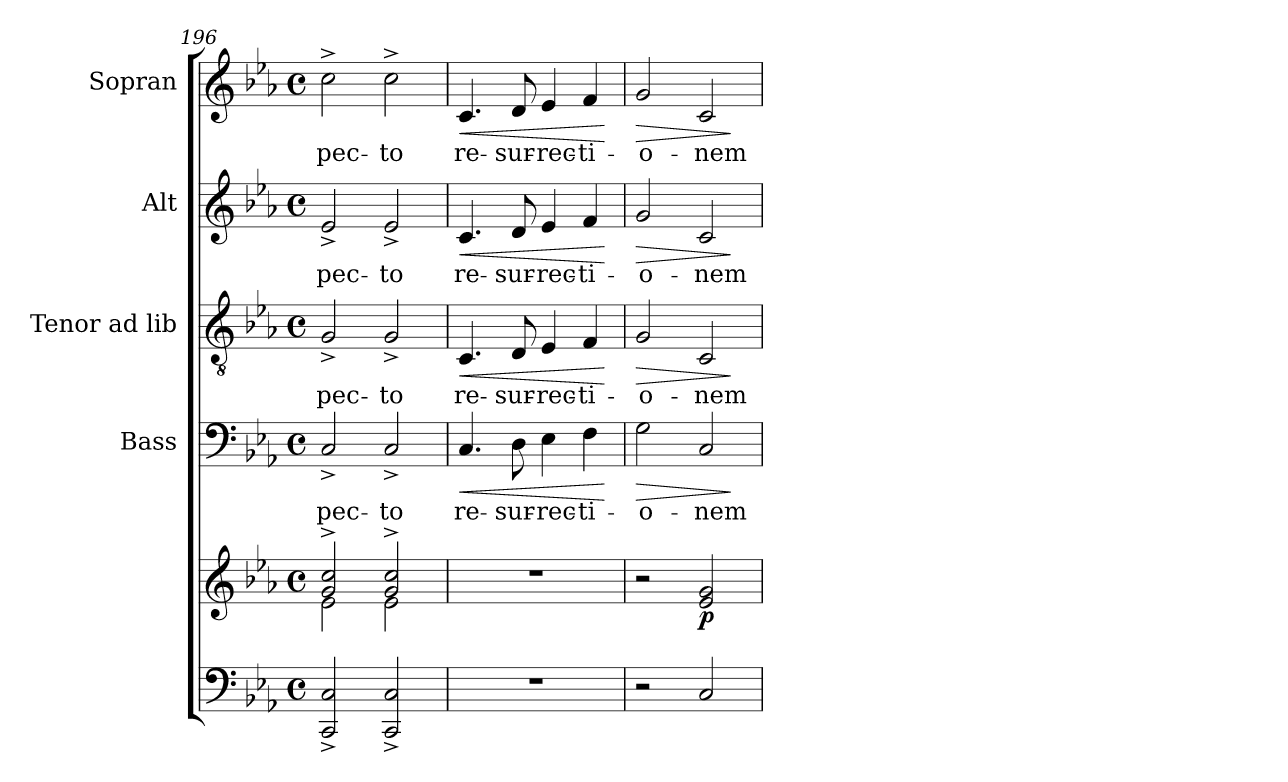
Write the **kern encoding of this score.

**kern	**kern	**dynam	**kern	**text	**dynam	**kern	**text	**dynam	**kern	**text	**dynam	**kern	**text	**dynam
*part5	*part5	*part5	*part4	*part4	*part4	*part3	*part3	*part3	*part2	*part2	*part2	*part1	*part1	*part1
*staff6	*staff5	*staff5/6	*staff4	*staff4	*staff4	*staff3	*staff3	*staff3	*staff2	*staff2	*staff2	*staff1	*staff1	*staff1
*	*	*	*I"Bass	*	*	*I"Tenor ad lib	*	*	*I"Alt	*	*	*I"Sopran	*	*
*	*	*	*I'B	*	*	*I'T	*	*	*I'A	*	*	*I'S	*	*
*clefF4	*clefG2	*	*clefF4	*	*	*clefGv2	*	*	*clefG2	*	*	*clefG2	*	*
*k[b-e-a-]	*k[b-e-a-]	*	*k[b-e-a-]	*	*	*k[b-e-a-]	*	*	*k[b-e-a-]	*	*	*k[b-e-a-]	*	*
*E-:	*E-:	*	*E-:	*	*	*E-:	*	*	*E-:	*	*	*E-:	*	*
*M4/4	*M4/4	*	*M4/4	*	*	*M4/4	*	*	*M4/4	*	*	*M4/4	*	*
*met(c)	*met(c)	*	*met(c)	*	*	*met(c)	*	*	*met(c)	*	*	*met(c)	*	*
=196	=196	=196	=196	=196	=196	=196	=196	=196	=196	=196	=196	=196	=196	=196
*	*^	*	*	*	*	*	*	*	*	*	*	*	*	*
!	!	!	!	!	!LO:LY:b	!	!	!LO:LY:b	!	!	!LO:LY:b	!	!	!LO:LY:b	!
2CC/^> 2C/^>	2g/^> 2cc/^>	2e-\	.	2C^>/	-pec-	.	2G^>/	-pec-	.	2e-^>/	-pec-	.	2cc^>\	-pec-	.
!	!	!	!	!	!LO:LY:b	!	!	!LO:LY:b	!	!	!LO:LY:b	!	!	!LO:LY:b	!
2CC/^> 2C/^>	2g/^> 2cc/^>	2e-\	.	2C^>/	-to	.	2G^>/	-to	.	2e-^>/	-to	.	2cc^>\	-to	.
=197	=197	=197	=197	=197	=197	=197	=197	=197	=197	=197	=197	=197	=197	=197	=197
!	!	!	!	!	!LO:LY:b	!LO:HP:b	!	!LO:LY:b	!LO:HP:b	!	!LO:LY:b	!LO:HP:b	!	!LO:LY:b	!LO:HP:b
*	*v	*v	*	*	*	*	*	*	*	*	*	*	*	*	*
1r	1r	.	4.C/	re-	<	4.C/	re-	<	4.c/	re-	<	4.c/	re-	<
!	!	!	!	!LO:LY:b	!	!	!LO:LY:b	!	!	!LO:LY:b	!	!	!LO:LY:b	!
.	.	.	8D\	-sur-	.	8D/	-sur-	.	8d/	-sur-	.	8d/	-sur-	.
!	!	!	!	!LO:LY:b	!	!	!LO:LY:b	!	!	!LO:LY:b	!	!	!LO:LY:b	!
.	.	.	4E-\	-rec-	.	4E-/	-rec-	.	4e-/	-rec-	.	4e-/	-rec-	.
!	!	!	!	!LO:LY:b	!	!	!LO:LY:b	!	!	!LO:LY:b	!	!	!LO:LY:b	!
.	.	.	4F\	-ti-	.	4F/	-ti-	.	4f/	-ti-	.	4f/	-ti-	.
.	.	.	.	.	[	.	.	[	.	.	[	.	.	[
=198	=198	=198	=198	=198	=198	=198	=198	=198	=198	=198	=198	=198	=198	=198
!	!	!	!	!LO:LY:b	!LO:HP:b	!	!LO:LY:b	!LO:HP:b	!	!LO:LY:b	!LO:HP:b	!	!LO:LY:b	!LO:HP:b
2r	2r	.	2G\	-o-	>	2G/	-o-	>	2g/	-o-	>	2g/	-o-	>
!	!	!LO:DY:b	!	!LO:LY:b	!	!	!LO:LY:b	!	!	!LO:LY:b	!	!	!LO:LY:b	!
2C/	2e-/ 2g/	p	2C/	-nem	.	2C/	-nem	.	2c/	-nem	.	2c/	-nem	.
.	.	.	.	.	]	.	.	]	.	.	]	.	.	]
=	=	=	=	=	=	=	=	=	=	=	=	=	=	=
*-	*-	*-	*-	*-	*-	*-	*-	*-	*-	*-	*-	*-	*-	*-
